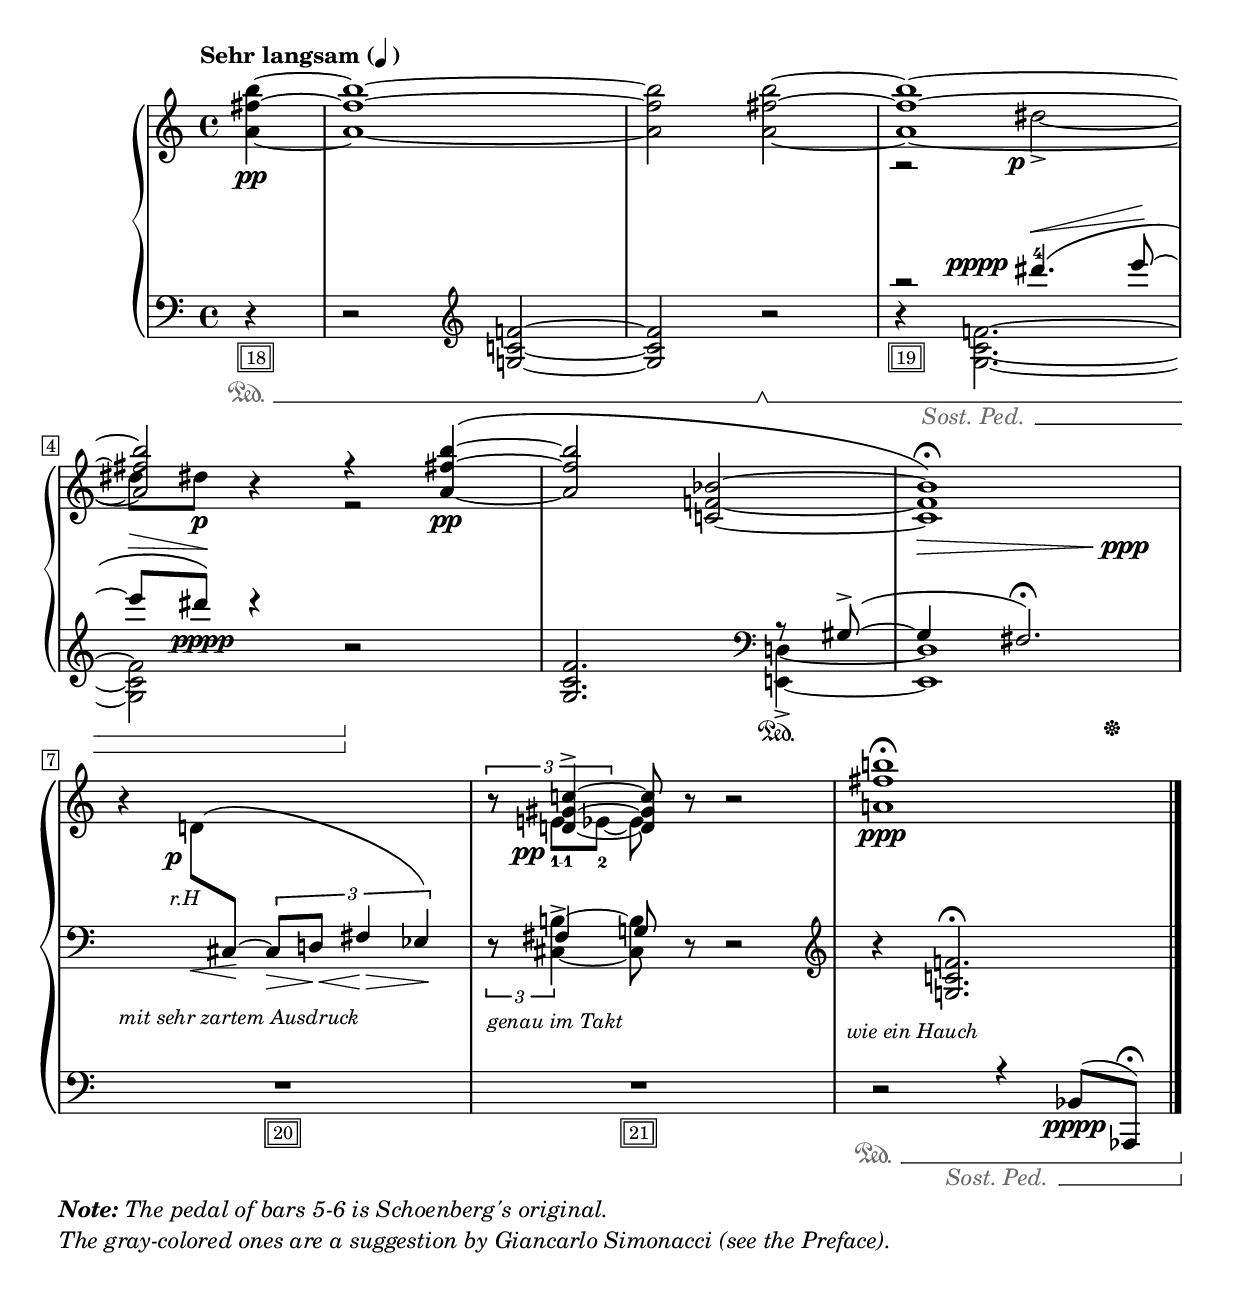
Global = {
  \key c \major
  \time 4/4
  \include "../global.ly"
}

bottom = \change Staff = "lower"
top = \change Staff = "upper"
lH = \markup { \small\italic "l.H" }
rH = \markup { \small\italic "r.H" }

Sopran = \context Voice = "one" \relative c'' {
  \voiceOne
  \override MultiMeasureRest.staff-position = #0
  \override Rest.staff-position = #0
  \stemDown\slurNeutral\tieNeutral
  \tempo \markup {
    \bold\concat { "Sehr langsam (" { \tiny\note {4} #1 } " )" }
  }
  \partial 4 <a fis' b>4~\pp
  %1
  | q1~
  | q2 q2~
  | q1~
  | \stemUp q2 f'4\rest
    \shape #'((( 0.5 . -1) (0 . 0) (0 . 0) (0 . -2))) PhrasingSlur
    q4~\(\pp
  %5
  | q2 <c,! f! bes>~
  | q1\)\fermata
    \break
  | r4 \stemDown
    \shape #'((( 0.5 . 0.2) (0 . 2.5) (0 . 6) (0 . 4.5))) PhrasingSlur
    \once\override Hairpin.rotation = #'(-1 -1 0)
    \once\override Staff.TextScript.extra-offset = #'(-2.2 . -2.5)
    d!8[_\markup {
      \dynamic p
    }_\<\(
    \bottom \stemUp
    \once\override Staff.TextScript.extra-offset = #'(-5 . 1.5)
    cis,^~\!^\rH] \tuplet 3/2 { cis\> d!\!_\< fis4\!\> ees\!\) }
    \top
  | \omit TupletBracket\omit TupletNumber
    \tuplet 3/2 { r8 <d'!~ gis^~ c!~>4^> } q8 r r2
  | <a'! fis' b!>1\ppp\fermata
  \fine
}

Alto = \context Voice = "two" \relative c' {
  \voiceTwo
  \override MultiMeasureRest.staff-position = #0
  \override Rest.staff-position = #0
  \stemDown\slurUp\tieDown
  \partial 4 s4
  %1
  | s1*2
  | a2\rest
     \once\override Staff.TextScript.extra-offset = #'(-2 . 1)
    dis'2~_>_\markup { \dynamic p }
  | %\once\override NoteColumn.force-hshift = #1.4
    dis8[ dis\p] r4 e,2\rest
  %5
  | s1*3
  | \tupletUp
    \tuplet 3/2 {
      r8 e!-\markup { \finger "1-1" }_\markup { \hspace #-3.5 \dynamic pp }[ ees~-2]
    }
    \once\override Stem.length = #7
    ees s s2
}

Tenor = \context Voice = "three" \relative c' {
  \voiceThree
  \override MultiMeasureRest.staff-position = #0
  \override Rest.staff-position = #0
  \phrasingSlurUp\tieUp
  \partial 4 s4
  %1
  | s1*2
  | a''2\rest
    \once\override Staff.TextScript.extra-offset = #'(-8 . -6)
    %\once\override PhrasingSlur.outside-staff-priority = #300
    \once\override Hairpin.rotation = #'(10 -1 0)
    dis4.-4^\<^\markup {
      \dynamic pppp
    }\( e8~\!
  | \override Hairpin.rotation = #'(-6 1 0)
    e8[^\>
    \once\override Staff.TextScript.extra-offset = #'(-2 . 4)
    dis]\!\)_\markup {
      \dynamic pppp
    } d4\rest s2
    \revert Hairpin.rotation
  %5
  | s2. a,,8\rest gis~^>\(
  | gis4 fis2.\fermata\)
  | s1
  | \omit TupletBracket\omit TupletNumber
    \tuplet 3/2 {
      \once\override Staff.TextScript.extra-offset = #'(0 . -1)
      r8_\markup {
        \small\italic "genau im Takt"
      }
      fis4
    }
    g8 s8 s2
}

Bass = \context Voice = "four" \relative c {
  \voiceFour
  \override MultiMeasureRest.staff-position = #0
  \override Rest.staff-position = #0
  \phrasingSlurNeutral\stemNeutral\slurNeutral\tieNeutral
  \set Staff.pedalSustainStyle = #'mixed
  \override Staff.SustainPedal.color = #(x11-color "dimgray")
  \partial 4 r4\sustainOn_\markup \annotation {18}
  %1
  | r2 \clef treble <g'! c! f!>2~
  | q2 r\sustainOff\sustainOn
  | \override Staff.SostenutoPedal.color = #(x11-color "dimgray")
    r4_\markup \annotation {19} \stemDown q2.~\sostenutoOn
    \break
  | q2 r2\sustainOff\sostenutoOff
    \set Staff.pedalSustainStyle = #'text
    \revert Staff.SostenutoPedal.color
    \revert Staff.SustainPedal.color
  %5
  | \stemUp q2. \clef bass \stemDown\tieDown <e,! d'!>4~_>\sustainOn
  | q1\tweak X-offset 18\tweak Y-offset -5\sustainOff
  | << {
  |   \once\override Staff.TextScript.extra-offset = #'(0 . -1.5)
      s1_\markup {
        \small\italic "mit sehr zartem Ausdruck"
      }
  |   \tuplet 3/2 { r8 <cis'_~ b'!^~>4^> } q8 r r2
  |   \clef treble
      r4 \stemUp
      %s\override Staff.SostenutoPedal.color = #(x11-color "dimgray")
      %\override Staff.SostenutoPedalLineSpanner.X-extent = #'(-2 . -5) FIXME
      %<g'! c! f!>2.\sostenutoOn^\fermata
      <g'! c! f!>2.^\fermata
      \fine
    }
    \new Staff \with {
      alignBelowContext = "lower"
      \clef bass
      %fontSize = #-4
      %\override StaffSymbol.staff-space = #(magstep -6)
      \omit Staff.TimeSignature
    } {
  |   R1_\markup \annotation {20}
  |   R1_\markup \annotation {21}
      \once\override Staff.TextScript.extra-offset = #'(-2.5 . 1.2)
  |   \set Staff.pedalSustainStyle = #'mixed
      \override Staff.SustainPedal.color = #(x11-color "dimgray")
      r2\sustainOn^\markup {
        \small\italic "wie ein Hauch"
      }
      << {
        r4 bes,8\pppp[( aes,])\fermata
      } \\ {
        % workaround for printing a sostenuto pedal at the bass
        \override Staff.SostenutoPedal.color = #(x11-color "dimgray")
        s4\sostenutoOn s
      } >>
      \fine
    }
    >>
}

centerDynamics = {
  \partial 4 s4
  %1
  | s1*5
  | s4\> s2 s4\!\ppp
}

\score {
  \new PianoStaff \with { connectArpeggios = ##t }
  <<
    \accidentalStyle Score.piano
    \context Staff = "upper" <<
      \set Staff.midiInstrument = #"acoustic grand"
      \Global
      \clef treble
      \Sopran
      \Alto
    >>
    \context Dynamics <<
      \Global \centerDynamics
    >>
    \context Staff = "lower" <<
      \set Staff.midiInstrument = #"acoustic grand"
      \Global
      \clef bass
      \Tenor
      \Bass
    >>
  >>
  \header {
    %composer = "Arnold Schönberg"
    %opus = "Op. 19"
    title = \markup {
      \fill-line {
        \center-column {
          \line { \abs-fontsize #20 "VI." }
        }
      }
    }
    subtitle = #f
  }
  \layout {
    \context {
      \PianoStaff
      % More space between staves in the same PianoStaff
      \override StaffGrouper.staff-staff-spacing.minimum-distance = 14
      %\override TextScript.font-shape = #'italic
    }
  }
  \midi {
    \tempo 4 = 100
  }
}

\markup {
  \column {
    \wordwrap \italic\small\abs-fontsize #11 {
      \bold "Note:"
      "The pedal of bars 5-6 is Schoenberg's original."
      "The gray-colored ones are a suggestion by Giancarlo Simonacci (see the Preface)."
    }
  }
}
